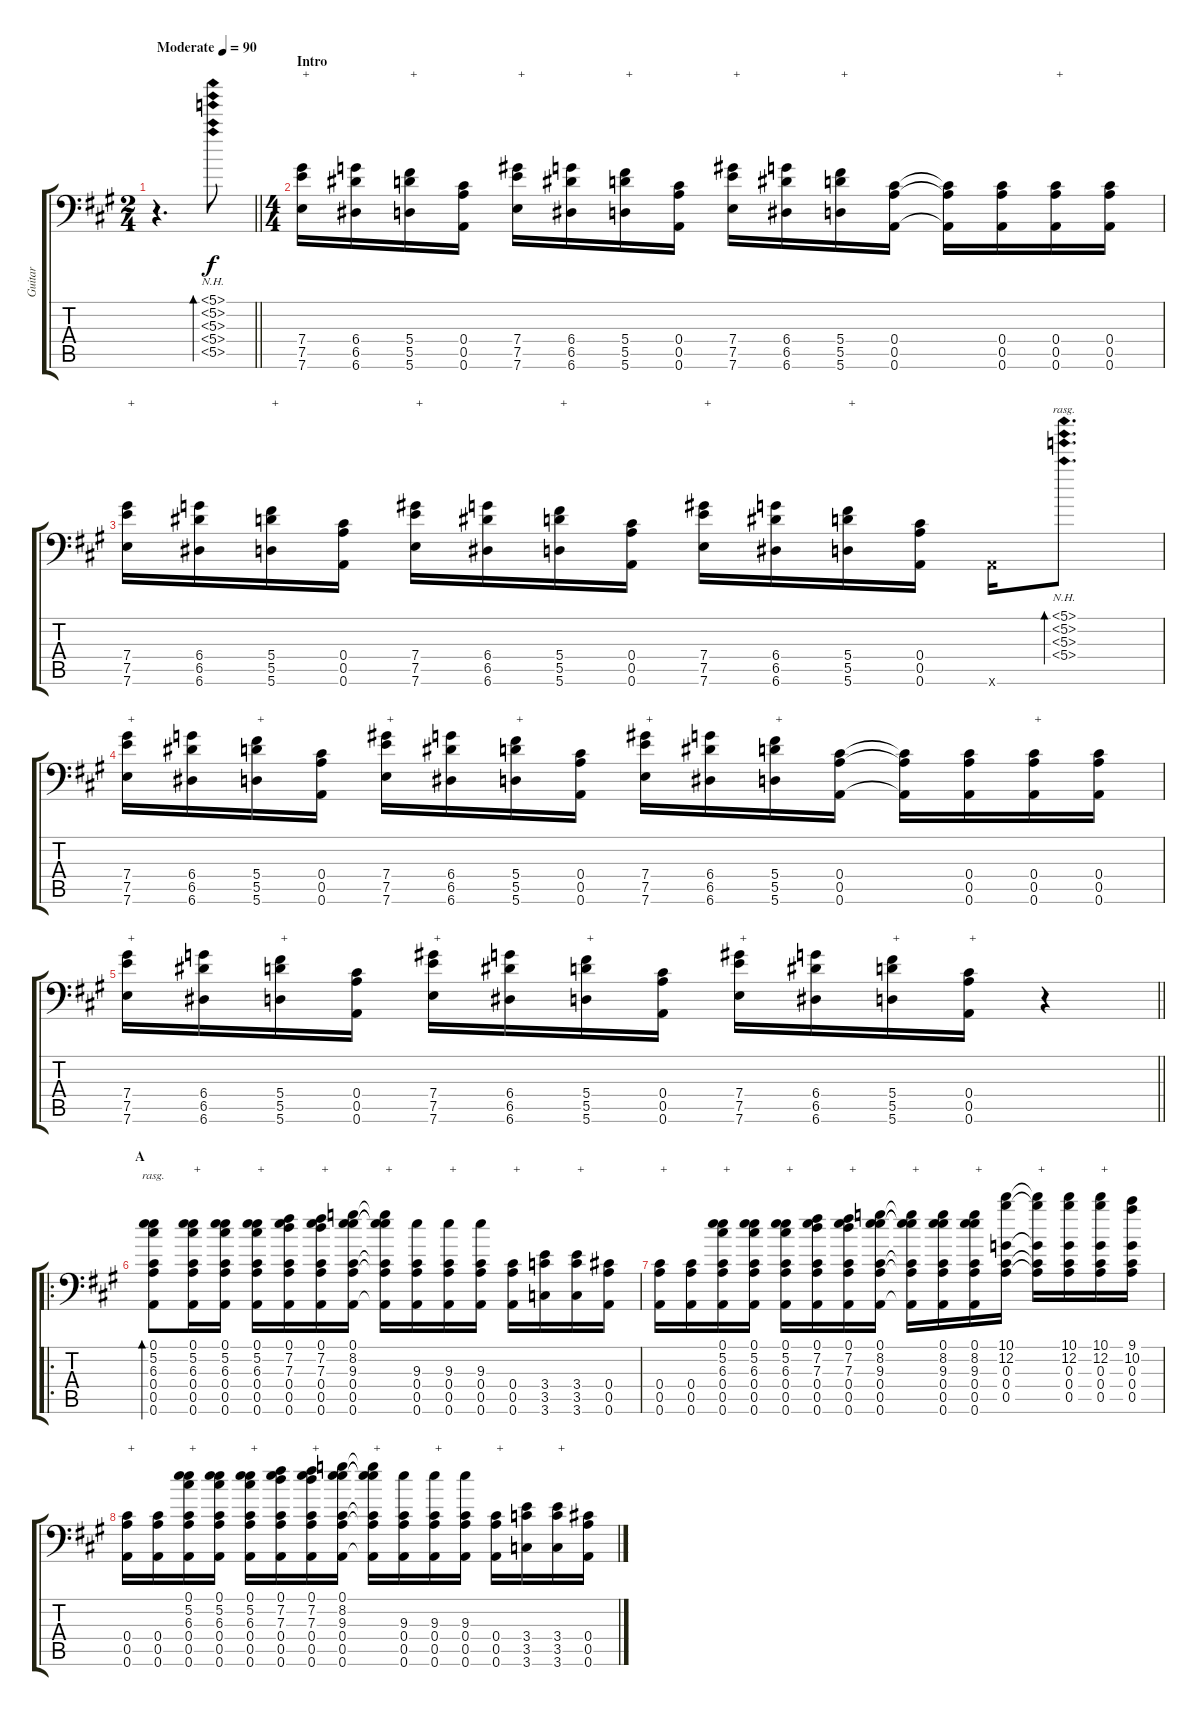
\track ("Guitar" "Guitar") {instrument acousticguitarsteel}
\staff {score tabs}
\tuning (E4 B3 G3 Db3 A2 A1) {hide}
\ts (2 4)
\tempo (90 "Moderate")
\clef f4
\barLineRight lightlight
\ks a
r.4{d dy f instrument acousticguitarsteel} (5.1{nh} 5.2{nh} 5.3{nh} 5.4{nh} 5.5{nh}).8{bd 240} |
\ts (4 4)
\section ("" "Intro")
(7.4 7.5 7.6).16{txt "+"} (6.4 6.5 6.6).16 (5.4 5.5 5.6).16{txt "+"} (0.4 0.5 0.6).16 (7.4 7.5 7.6).16{txt "+"} (6.4 6.5 6.6).16 (5.4 5.5 5.6).16{txt "+"} (0.4 0.5 0.6).16 (7.4 7.5 7.6).16{txt "+"} (6.4 6.5 6.6).16 (5.4 5.5 5.6).16{txt "+"} (0.4 0.5 0.6).16 (0.4{t} 0.5{t} 0.6{t}).16 (0.4 0.5 0.6).16 (0.4 0.5 0.6).16{txt "+"} (0.4 0.5 0.6).16 |
(7.4 7.5 7.6).16{txt "+"} (6.4 6.5 6.6).16 (5.4 5.5 5.6).16{txt "+"} (0.4 0.5 0.6).16 (7.4 7.5 7.6).16{txt "+"} (6.4 6.5 6.6).16 (5.4 5.5 5.6).16{txt "+"} (0.4 0.5 0.6).16 (7.4 7.5 7.6).16{txt "+"} (6.4 6.5 6.6).16 (5.4 5.5 5.6).16{txt "+"} (0.4 0.5 0.6).16 0.6{x}.16 (5.1{nh} 5.2{nh} 5.3{nh} 5.4{nh}).8{d bd 240 rasg ii} |
(7.4 7.5 7.6).16{txt "+"} (6.4 6.5 6.6).16 (5.4 5.5 5.6).16{txt "+"} (0.4 0.5 0.6).16 (7.4 7.5 7.6).16{txt "+"} (6.4 6.5 6.6).16 (5.4 5.5 5.6).16{txt "+"} (0.4 0.5 0.6).16 (7.4 7.5 7.6).16{txt "+"} (6.4 6.5 6.6).16 (5.4 5.5 5.6).16{txt "+"} (0.4 0.5 0.6).16 (0.4{t} 0.5{t} 0.6{t}).16 (0.4 0.5 0.6).16 (0.4 0.5 0.6).16{txt "+"} (0.4 0.5 0.6).16 |
\barLineRight lightlight
(7.4 7.5 7.6).16{txt "+"} (6.4 6.5 6.6).16 (5.4 5.5 5.6).16{txt "+"} (0.4 0.5 0.6).16 (7.4 7.5 7.6).16{txt "+"} (6.4 6.5 6.6).16 (5.4 5.5 5.6).16{txt "+"} (0.4 0.5 0.6).16 (7.4 7.5 7.6).16{txt "+"} (6.4 6.5 6.6).16 (5.4 5.5 5.6).16{txt "+"} (0.4 0.5 0.6).16{txt "+"} r.4 |
\ro
\section ("" "A")
(0.1 5.2 6.3 0.4 0.5 0.6).8{bd 120 rasg ii} (0.1 5.2 6.3 0.4 0.5 0.6).16{txt "+"} (0.1 5.2 6.3 0.4 0.5 0.6).16 (0.1 5.2 6.3 0.4 0.5 0.6).16{txt "+"} (0.1 7.2 7.3 0.4 0.5 0.6).16 (0.1 7.2 7.3 0.4 0.5 0.6).16{txt "+"} (0.1 8.2 9.3 0.4 0.5 0.6).16 (0.1{t} 8.2{t} 9.3{t} 0.4{t} 0.5{t} 0.6{t}).16{txt "+"} (9.3 0.4 0.5 0.6).16 (9.3 0.4 0.5 0.6).16{txt "+"} (9.3 0.4 0.5 0.6).16 (0.4 0.5 0.6).16{txt "+"} (3.4 3.5 3.6).16 (3.4 3.5 3.6).16{txt "+"} (0.4 0.5 0.6).16 |
(0.4 0.5 0.6).16{txt "+"} (0.4 0.5 0.6).16 (0.1 5.2 6.3 0.4 0.5 0.6).16{txt "+"} (0.1 5.2 6.3 0.4 0.5 0.6).16 (0.1 5.2 6.3 0.4 0.5 0.6).16{txt "+"} (0.1 7.2 7.3 0.4 0.5 0.6).16 (0.1 7.2 7.3 0.4 0.5 0.6).16{txt "+"} (0.1 8.2 9.3 0.4 0.5 0.6).16 (0.1{t} 8.2{t} 9.3{t} 0.4{t} 0.5{t} 0.6{t}).16{txt "+"} (0.1 8.2 9.3 0.4 0.5 0.6).16 (0.1 8.2 9.3 0.4 0.5 0.6).16{txt "+"} (10.1 12.2 0.3 0.4 0.5).16 (10.1{t} 12.2{t} 0.3{t} 0.4{t} 0.5{t}).16{txt "+"} (10.1 12.2 0.3 0.4 0.5).16 (10.1 12.2 0.3 0.4 0.5).16{txt "+"} (9.1 10.2 0.3 0.4 0.5).16 |
(0.4 0.5 0.6).16{txt "+"} (0.4 0.5 0.6).16 (0.1 5.2 6.3 0.4 0.5 0.6).16{txt "+"} (0.1 5.2 6.3 0.4 0.5 0.6).16 (0.1 5.2 6.3 0.4 0.5 0.6).16{txt "+"} (0.1 7.2 7.3 0.4 0.5 0.6).16 (0.1 7.2 7.3 0.4 0.5 0.6).16{txt "+"} (0.1 8.2 9.3 0.4 0.5 0.6).16 (0.1{t} 8.2{t} 9.3{t} 0.4{t} 0.5{t} 0.6{t}).16{txt "+"} (9.3 0.4 0.5 0.6).16 (9.3 0.4 0.5 0.6).16{txt "+"} (9.3 0.4 0.5 0.6).16 (0.4 0.5 0.6).16{txt "+"} (3.4 3.5 3.6).16 (3.4 3.5 3.6).16{txt "+"} (0.4 0.5 0.6).16
